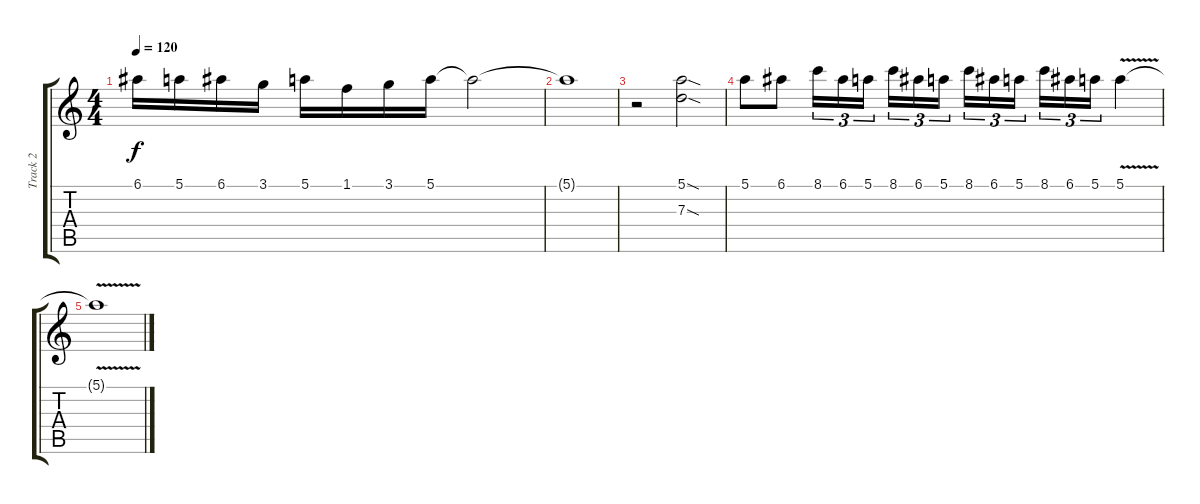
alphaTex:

\track ("Track 2" "Track 2") {instrument electricguitarjazz}
\staff {score tabs}
\tuning (E4 B3 G3 D3 A2 E2) {hide}
\ts (4 4)
\tempo 120
\clef g2
\ks c
6.1.16{dy f} 5.1.16 6.1.16 3.1.16 5.1.16 1.1.16 3.1.16 5.1.16 5.1{t}.2 |
5.1{t}.1 |
r.2 (5.1{sod} 7.3{sod}).2 |
5.1.8 6.1.8 8.1.16{tu (3 2)} 6.1.16{tu (3 2)} 5.1.16{tu (3 2) beam splitsecondary} 8.1.16{tu (3 2)} 6.1.16{tu (3 2)} 5.1.16{tu (3 2)} 8.1.16{tu (3 2)} 6.1.16{tu (3 2)} 5.1.16{tu (3 2) beam splitsecondary} 8.1.16{tu (3 2)} 6.1.16{tu (3 2)} 5.1.16{tu (3 2)} 5.1{v}.4 |
5.1{t}.1
